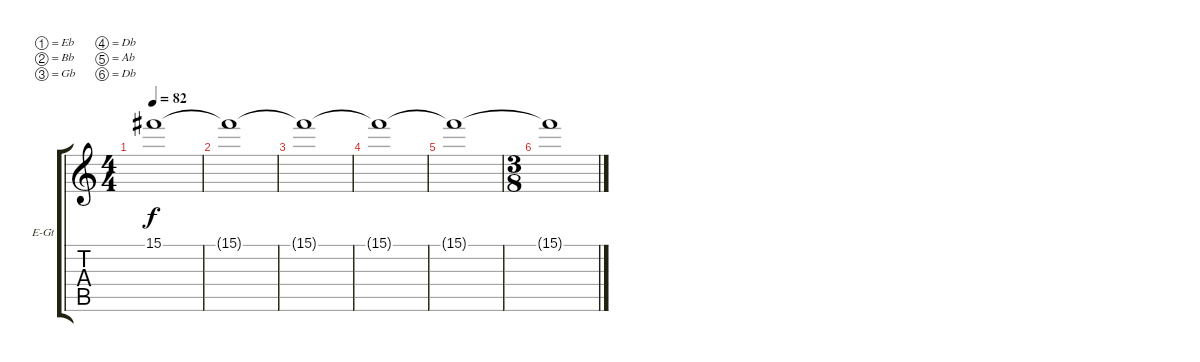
\bracketExtendMode groupsimilarinstruments
\firstSystemTrackNameOrientation horizontal
\otherSystemsTrackNameOrientation horizontal
\track ("Electric Guitar" "E-Gt") {instrument distortionguitar}
\staff {score tabs}
\tuning (Eb4 Bb3 Gb3 Db3 Ab2 Db2)
\ts (4 4)
\tempo 82
\clef g2
\ks c
15.1{t}.1{dy f} |
15.1{t}.1 |
15.1{t}.1 |
15.1{t}.1 |
15.1{t}.1 |
\ts (3 8)
15.1{t}.1
